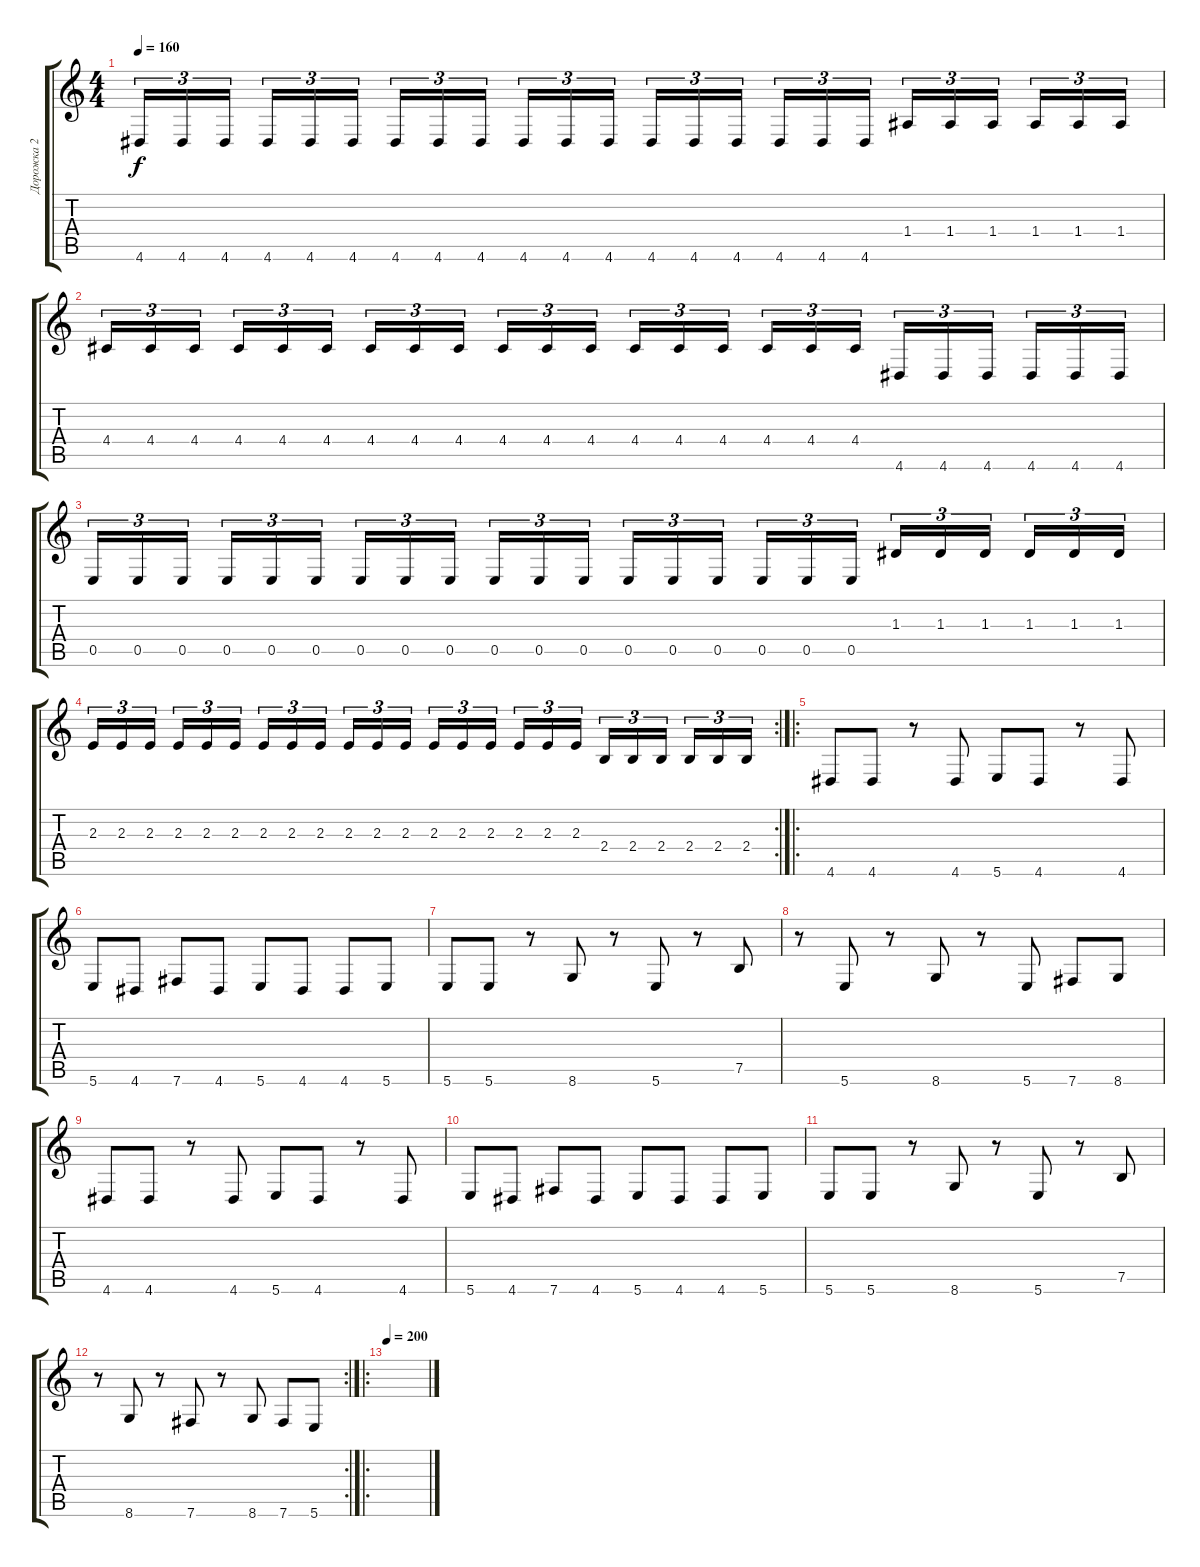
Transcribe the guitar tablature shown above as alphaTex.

\track ("Дорожка 2" "Дорожка 2") {instrument distortionguitar}
\staff {score tabs}
\tuning (B3 Gb3 D3 A2 E2 B1) {hide}
\ts (4 4)
\tempo 160
\clef g2
\ks c
4.6.16{tu (3 2) dy f} 4.6.16{tu (3 2)} 4.6.16{tu (3 2) beam splitsecondary} 4.6.16{tu (3 2)} 4.6.16{tu (3 2)} 4.6.16{tu (3 2)} 4.6.16{tu (3 2)} 4.6.16{tu (3 2)} 4.6.16{tu (3 2) beam splitsecondary} 4.6.16{tu (3 2)} 4.6.16{tu (3 2)} 4.6.16{tu (3 2)} 4.6.16{tu (3 2)} 4.6.16{tu (3 2)} 4.6.16{tu (3 2) beam splitsecondary} 4.6.16{tu (3 2)} 4.6.16{tu (3 2)} 4.6.16{tu (3 2)} 1.4.16{tu (3 2)} 1.4.16{tu (3 2)} 1.4.16{tu (3 2) beam splitsecondary} 1.4.16{tu (3 2)} 1.4.16{tu (3 2)} 1.4.16{tu (3 2)} |
4.4.16{tu (3 2)} 4.4.16{tu (3 2)} 4.4.16{tu (3 2) beam splitsecondary} 4.4.16{tu (3 2)} 4.4.16{tu (3 2)} 4.4.16{tu (3 2)} 4.4.16{tu (3 2)} 4.4.16{tu (3 2)} 4.4.16{tu (3 2) beam splitsecondary} 4.4.16{tu (3 2)} 4.4.16{tu (3 2)} 4.4.16{tu (3 2)} 4.4.16{tu (3 2)} 4.4.16{tu (3 2)} 4.4.16{tu (3 2) beam splitsecondary} 4.4.16{tu (3 2)} 4.4.16{tu (3 2)} 4.4.16{tu (3 2)} 4.6.16{tu (3 2)} 4.6.16{tu (3 2)} 4.6.16{tu (3 2) beam splitsecondary} 4.6.16{tu (3 2)} 4.6.16{tu (3 2)} 4.6.16{tu (3 2)} |
0.5.16{tu (3 2)} 0.5.16{tu (3 2)} 0.5.16{tu (3 2) beam splitsecondary} 0.5.16{tu (3 2)} 0.5.16{tu (3 2)} 0.5.16{tu (3 2)} 0.5.16{tu (3 2)} 0.5.16{tu (3 2)} 0.5.16{tu (3 2) beam splitsecondary} 0.5.16{tu (3 2)} 0.5.16{tu (3 2)} 0.5.16{tu (3 2)} 0.5.16{tu (3 2)} 0.5.16{tu (3 2)} 0.5.16{tu (3 2) beam splitsecondary} 0.5.16{tu (3 2)} 0.5.16{tu (3 2)} 0.5.16{tu (3 2)} 1.3.16{tu (3 2)} 1.3.16{tu (3 2)} 1.3.16{tu (3 2) beam splitsecondary} 1.3.16{tu (3 2)} 1.3.16{tu (3 2)} 1.3.16{tu (3 2)} |
\rc 2
2.3.16{tu (3 2)} 2.3.16{tu (3 2)} 2.3.16{tu (3 2) beam splitsecondary} 2.3.16{tu (3 2)} 2.3.16{tu (3 2)} 2.3.16{tu (3 2)} 2.3.16{tu (3 2)} 2.3.16{tu (3 2)} 2.3.16{tu (3 2) beam splitsecondary} 2.3.16{tu (3 2)} 2.3.16{tu (3 2)} 2.3.16{tu (3 2)} 2.3.16{tu (3 2)} 2.3.16{tu (3 2)} 2.3.16{tu (3 2) beam splitsecondary} 2.3.16{tu (3 2)} 2.3.16{tu (3 2)} 2.3.16{tu (3 2)} 2.4.16{tu (3 2)} 2.4.16{tu (3 2)} 2.4.16{tu (3 2) beam splitsecondary} 2.4.16{tu (3 2)} 2.4.16{tu (3 2)} 2.4.16{tu (3 2)} |
\ro
4.6.8 4.6.8 r.8 4.6.8 5.6.8 4.6.8 r.8 4.6.8 |
5.6.8 4.6.8 7.6.8 4.6.8 5.6.8 4.6.8 4.6.8 5.6.8 |
5.6.8 5.6.8 r.8 8.6.8 r.8 5.6.8 r.8 7.5.8 |
r.8 5.6.8 r.8 8.6.8 r.8 5.6.8 7.6.8 8.6.8 |
4.6.8 4.6.8 r.8 4.6.8 5.6.8 4.6.8 r.8 4.6.8 |
5.6.8 4.6.8 7.6.8 4.6.8 5.6.8 4.6.8 4.6.8 5.6.8 |
5.6.8 5.6.8 r.8 8.6.8 r.8 5.6.8 r.8 7.5.8 |
\rc 2
r.8 8.6.8 r.8 7.6.8 r.8 8.6.8 7.6.8 5.6.8 |
\ro
\tempo 200
